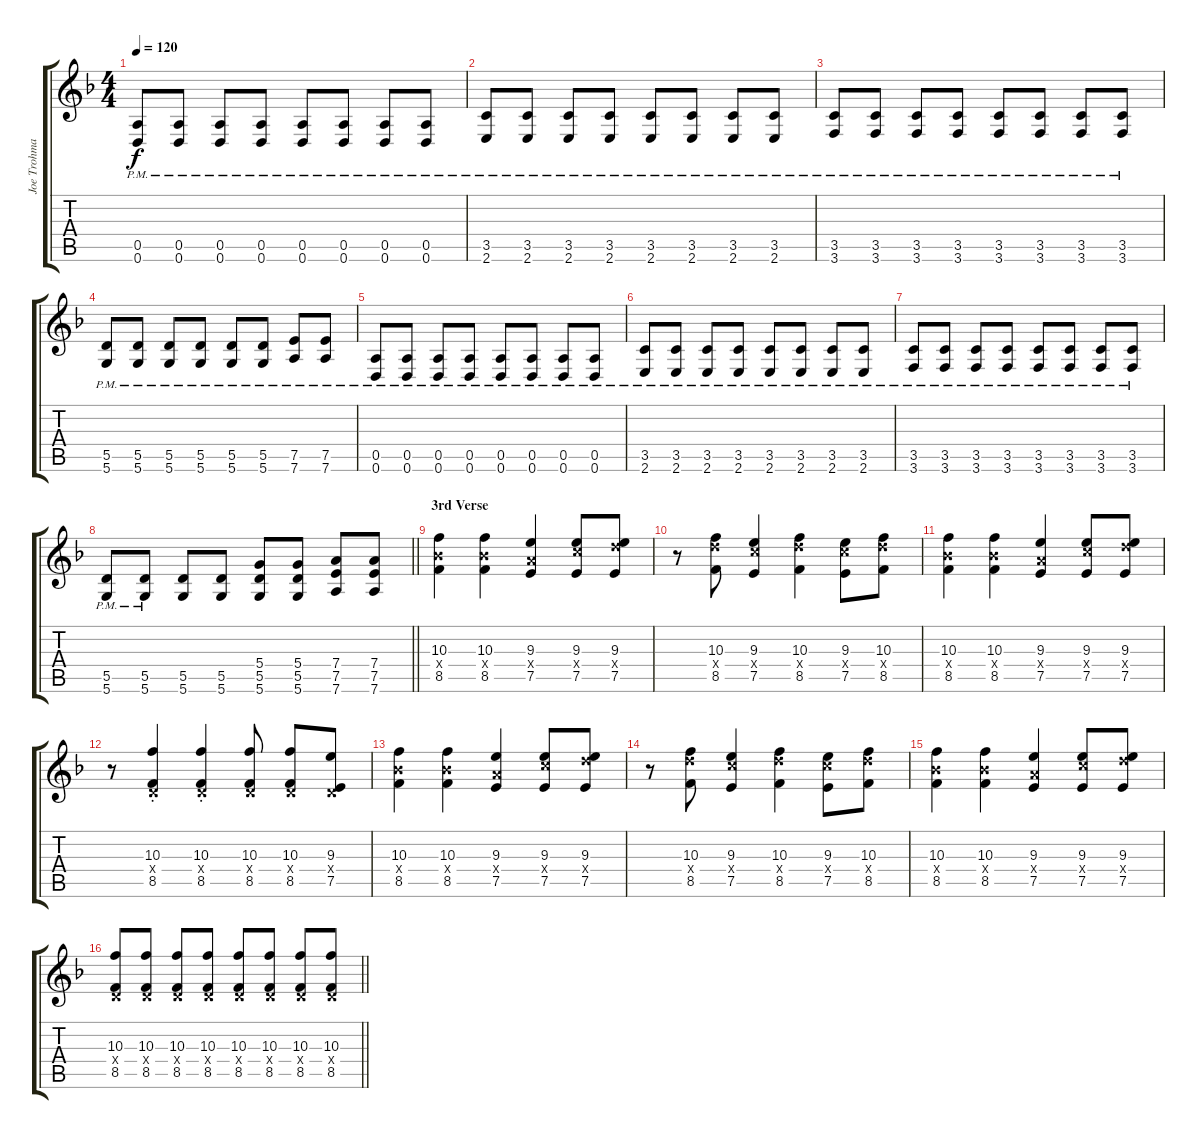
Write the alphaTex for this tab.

\track ("Joe Trohman" "Joe Trohma") {instrument distortionguitar}
\staff {score tabs}
\tuning (E4 B3 G3 D3 A2 D2) {hide}
\ts (4 4)
\tempo 120
\clef g2
\ks dminor
(0.5{pm} 0.6{pm}).8{dy f} (0.5{pm} 0.6{pm}).8 (0.5{pm} 0.6{pm}).8 (0.5{pm} 0.6{pm}).8 (0.5{pm} 0.6{pm}).8 (0.5{pm} 0.6{pm}).8 (0.5{pm} 0.6{pm}).8 (0.5{pm} 0.6{pm}).8 |
(3.5{pm} 2.6{pm}).8 (3.5{pm} 2.6{pm}).8 (3.5{pm} 2.6{pm}).8 (3.5{pm} 2.6{pm}).8 (3.5{pm} 2.6{pm}).8 (3.5{pm} 2.6{pm}).8 (3.5{pm} 2.6{pm}).8 (3.5{pm} 2.6{pm}).8 |
(3.5{pm} 3.6{pm}).8 (3.5{pm} 3.6{pm}).8 (3.5{pm} 3.6{pm}).8 (3.5{pm} 3.6{pm}).8 (3.5{pm} 3.6{pm}).8 (3.5{pm} 3.6{pm}).8 (3.5{pm} 3.6{pm}).8 (3.5{pm} 3.6{pm}).8 |
(5.5{pm} 5.6{pm}).8 (5.5{pm} 5.6{pm}).8 (5.5{pm} 5.6{pm}).8 (5.5{pm} 5.6{pm}).8 (5.5{pm} 5.6{pm}).8 (5.5{pm} 5.6{pm}).8 (7.5{pm} 7.6{pm}).8 (7.5{pm} 7.6{pm}).8 |
(0.5{pm} 0.6{pm}).8 (0.5{pm} 0.6{pm}).8 (0.5{pm} 0.6{pm}).8 (0.5{pm} 0.6{pm}).8 (0.5{pm} 0.6{pm}).8 (0.5{pm} 0.6{pm}).8 (0.5{pm} 0.6{pm}).8 (0.5{pm} 0.6{pm}).8 |
(3.5{pm} 2.6{pm}).8 (3.5{pm} 2.6{pm}).8 (3.5{pm} 2.6{pm}).8 (3.5{pm} 2.6{pm}).8 (3.5{pm} 2.6{pm}).8 (3.5{pm} 2.6{pm}).8 (3.5{pm} 2.6{pm}).8 (3.5{pm} 2.6{pm}).8 |
(3.5{pm} 3.6{pm}).8 (3.5{pm} 3.6{pm}).8 (3.5{pm} 3.6{pm}).8 (3.5{pm} 3.6{pm}).8 (3.5{pm} 3.6{pm}).8 (3.5{pm} 3.6{pm}).8 (3.5{pm} 3.6{pm}).8 (3.5{pm} 3.6{pm}).8 |
\barLineRight lightlight
(5.5{pm} 5.6{pm}).8 (5.5{pm} 5.6{pm}).8 (5.5 5.6).8 (5.5 5.6).8 (5.4 5.5 5.6).8 (5.4 5.5 5.6).8 (7.4 7.5 7.6).8 (7.4 7.5 7.6).8 |
\section ("" "3rd Verse")
(10.3 8.4{x} 8.5).4{balance 10} (10.3 8.4{x} 8.5).4 (9.3 7.4{x} 7.5).4 (9.3 10.4{x} 7.5).8 (9.3 12.4{x} 7.5).8 |
r.8 (10.3 12.4{x} 8.5).8 (9.3 10.4{x} 7.5).4 (10.3 12.4{x} 8.5).4 (9.3 10.4{x} 7.5).8 (10.3 12.4{x} 8.5).8 |
(10.3 8.4{x} 8.5).4 (10.3 8.4{x} 8.5).4 (9.3 7.4{x} 7.5).4 (9.3 10.4{x} 7.5).8 (9.3 12.4{x} 7.5).8 |
r.8 (10.3{st} 0.4{x} 8.5{st}).4 (10.3{st} 0.4{x} 8.5{st}).4 (10.3 0.4{x} 8.5).8 (10.3 0.4{x} 8.5).8 (9.3 0.4{x} 7.5).8 |
(10.3 8.4{x} 8.5).4 (10.3 8.4{x} 8.5).4 (9.3 7.4{x} 7.5).4 (9.3 10.4{x} 7.5).8 (9.3 12.4{x} 7.5).8 |
r.8 (10.3 12.4{x} 8.5).8 (9.3 10.4{x} 7.5).4 (10.3 12.4{x} 8.5).4 (9.3 10.4{x} 7.5).8 (10.3 12.4{x} 8.5).8 |
(10.3 8.4{x} 8.5).4 (10.3 8.4{x} 8.5).4 (9.3 7.4{x} 7.5).4 (9.3 10.4{x} 7.5).8 (9.3 12.4{x} 7.5).8 |
\barLineRight lightlight
(10.3 0.4{x} 8.5).8 (10.3 0.4{x} 8.5).8 (10.3 0.4{x} 8.5).8 (10.3 0.4{x} 8.5).8 (10.3 0.4{x} 8.5).8 (10.3 0.4{x} 8.5).8 (10.3 0.4{x} 8.5).8 (10.3 0.4{x} 8.5).8
